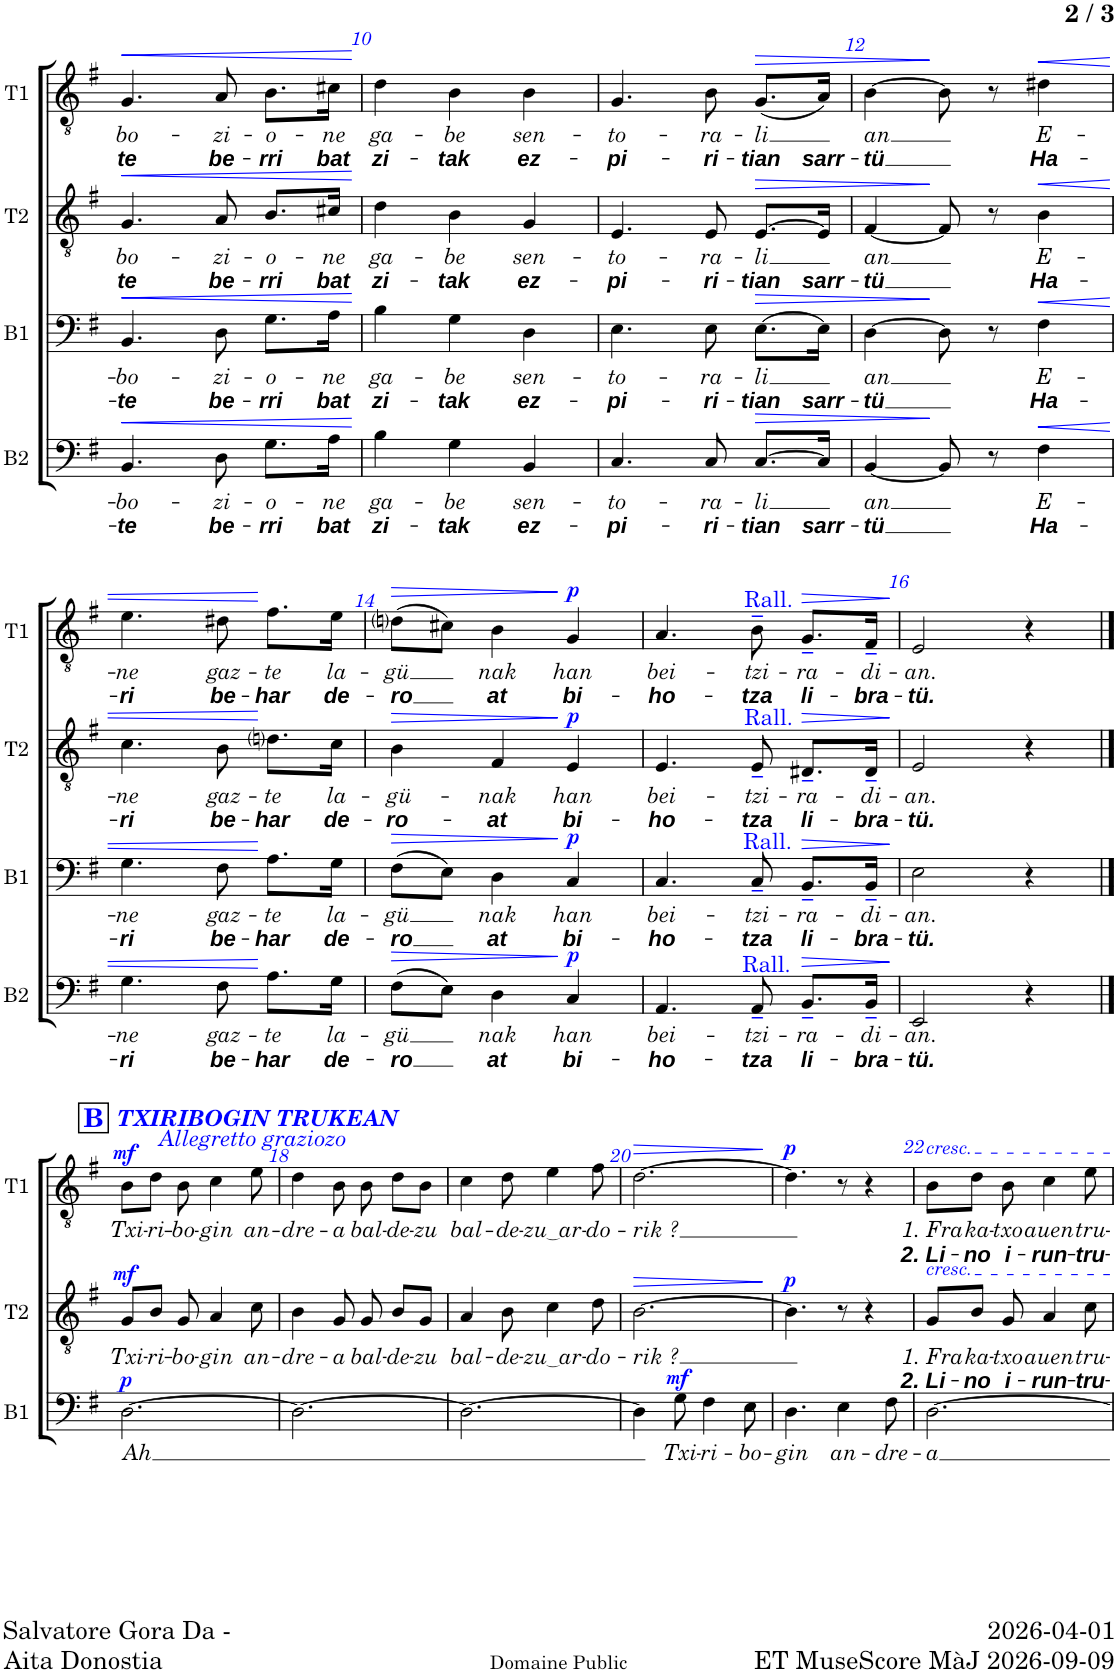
**kern	**text	**text	**dynam	**kern	**text	**text	**dynam	**kern	**text	**text	**dynam	**kern	**text	**text	**dynam
*part4	*part4	*part4	*part4	*part3	*part3	*part3	*part3	*part2	*part2	*part2	*part2	*part1	*part1	*part1	*part1
*staff4	*staff4	*staff4	*staff4	*staff3	*staff3	*staff3	*staff3	*staff2	*staff2	*staff2	*staff2	*staff1	*staff1	*staff1	*staff1
*I"Basse	*	*	*	*I"Baryton	*	*	*	*I"Ténor 2	*	*	*	*I"Ténor 1	*	*	*
*I'B2	*	*	*	*I'B1	*	*	*	*I'T2	*	*	*	*I'T1	*	*	*
!!LO:PB:g=z
*clefF4	*	*	*	*clefF4	*	*	*	*clefGv2	*	*	*	*clefGv2	*	*	*
*k[f#]	*	*	*	*k[f#]	*	*	*	*k[f#]	*	*	*	*k[f#]	*	*	*
*M3/4	*	*	*	*M3/4	*	*	*	*M3/4	*	*	*	*M3/4	*	*	*
=9	=9	=9	=9	=9	=9	=9	=9	=9	=9	=9	=9	=9	=9	=9	=9
!	!LO:LY:b	!LO:LY:b	!LO:HP:b	!	!LO:LY:b	!LO:LY:b	!LO:HP:b	!	!LO:LY:b	!LO:LY:b	!LO:HP:b	!	!LO:LY:b	!LO:LY:b	!LO:HP:b
4.BB/	bo-	te	<	4.BB/	bo-	te	<	4.G/	bo-	te	<	4.G/	bo-	te	<
!	!LO:LY:b	!LO:LY:b	!	!	!LO:LY:b	!LO:LY:b	!	!	!LO:LY:b	!LO:LY:b	!	!	!LO:LY:b	!LO:LY:b	!
8D\	-zi-	be-	.	8D\	-zi-	be-	.	8A/	-zi-	be-	.	8A/	-zi-	be-	.
!	!LO:LY:b	!LO:LY:b	!	!	!LO:LY:b	!LO:LY:b	!	!	!LO:LY:b	!LO:LY:b	!	!	!LO:LY:b	!LO:LY:b	!
8.G\L	-o-	-rri	.	8.G\L	-o-	-rri	.	8.B/L	-o-	-rri	.	8.B\L	-o-	-rri	.
!	!LO:LY:b	!LO:LY:b	!	!	!LO:LY:b	!LO:LY:b	!	!	!LO:LY:b	!LO:LY:b	!	!	!LO:LY:b	!LO:LY:b	!
16A\Jk	-ne	bat	.	16A\Jk	-ne	bat	.	16c#X/Jk	-ne	bat	.	16c#X\Jk	-ne	bat	.
.	.	.	[	.	.	.	[	.	.	.	[	.	.	.	[
=10	=10	=10	=10	=10	=10	=10	=10	=10	=10	=10	=10	=10	=10	=10	=10
!	!LO:LY:b	!LO:LY:b	!	!	!LO:LY:b	!LO:LY:b	!	!	!LO:LY:b	!LO:LY:b	!	!	!LO:LY:b	!LO:LY:b	!
4B\	ga-	zi-	.	4B\	ga-	zi-	.	4d\	ga-	zi-	.	4d\	ga-	zi-	.
!	!LO:LY:b	!LO:LY:b	!	!	!LO:LY:b	!LO:LY:b	!	!	!LO:LY:b	!LO:LY:b	!	!	!LO:LY:b	!LO:LY:b	!
4G\	-be	-tak	.	4G\	-be	-tak	.	4B\	-be	-tak	.	4B\	-be	-tak	.
!	!LO:LY:b	!LO:LY:b	!	!	!LO:LY:b	!LO:LY:b	!	!	!LO:LY:b	!LO:LY:b	!	!	!LO:LY:b	!LO:LY:b	!
4BB/	sen-	ez-	.	4D\	sen-	ez-	.	4G/	sen-	ez-	.	4B\	sen-	ez-	.
=11	=11	=11	=11	=11	=11	=11	=11	=11	=11	=11	=11	=11	=11	=11	=11
!	!LO:LY:b	!LO:LY:b	!	!	!LO:LY:b	!LO:LY:b	!	!	!LO:LY:b	!LO:LY:b	!	!	!LO:LY:b	!LO:LY:b	!
4.C/	-to-	-pi-	.	4.E\	-to-	-pi-	.	4.E/	-to-	-pi-	.	4.G/	-to-	-pi-	.
!	!LO:LY:b	!LO:LY:b	!	!	!LO:LY:b	!LO:LY:b	!	!	!LO:LY:b	!LO:LY:b	!	!	!LO:LY:b	!LO:LY:b	!
8C/	-ra-	-ri-	.	8E\	-ra-	-ri-	.	8E/	-ra-	-ri-	.	8B\	-ra-	-ri-	.
!	!LO:LY:b	!LO:LY:b	!LO:HP:b	!	!LO:LY:b	!LO:LY:b	!LO:HP:b	!	!LO:LY:b	!LO:LY:b	!LO:HP:b	!	!LO:LY:b	!LO:LY:b	!LO:HP:b
[>8.C/L	-li	-tian	>	[>8.E\L	-li	-tian	>	[>8.E/L	-li	-tian	>	(8.G/L	-li	-tian	>
!	!	!LO:LY:b	!	!	!	!LO:LY:b	!	!	!	!LO:LY:b	!	!	!	!LO:LY:b	!
16C/Jk]	.	sarr-	.	16E\Jk]	.	sarr-	.	16E/Jk]	.	sarr-	.	16A/Jk)	.	sarr-	.
=12	=12	=12	=12	=12	=12	=12	=12	=12	=12	=12	=12	=12	=12	=12	=12
!	!LO:LY:b	!LO:LY:b	!	!	!LO:LY:b	!LO:LY:b	!	!	!LO:LY:b	!LO:LY:b	!	!	!LO:LY:b	!LO:LY:b	!
[4BB/	an	-tü	.	[4D\	an	-tü	.	[4F#/	an	-tü	.	[4B\	an	-tü	.
8BB/]	.	.	]	8D\]	.	.	]	8F#/]	.	.	]	8B\]	.	.	]
8r	.	.	.	8r	.	.	.	8r	.	.	.	8r	.	.	.
!	!LO:LY:b	!LO:LY:b	!LO:HP:b	!	!LO:LY:b	!LO:LY:b	!LO:HP:b	!	!LO:LY:b	!LO:LY:b	!LO:HP:b	!	!LO:LY:b	!LO:LY:b	!LO:HP:b
4F#\	E-	Ha-	<	4F#\	E-	Ha-	<	4B\	E-	Ha-	<	4d#X\	E-	Ha-	<
!!LO:LB:g=z
=13	=13	=13	=13	=13	=13	=13	=13	=13	=13	=13	=13	=13	=13	=13	=13
!	!LO:LY:b	!LO:LY:b	!	!	!LO:LY:b	!LO:LY:b	!	!	!LO:LY:b	!LO:LY:b	!	!	!LO:LY:b	!LO:LY:b	!
4.G\	-ne	-ri	.	4.G\	-ne	-ri	.	4.c\	-ne	-ri	.	4.e\	-ne	-ri	.
!	!LO:LY:b	!LO:LY:b	!	!	!LO:LY:b	!LO:LY:b	!	!	!LO:LY:b	!LO:LY:b	!	!	!LO:LY:b	!LO:LY:b	!
8F#\	gaz-	be-	.	8F#\	gaz-	be-	.	8B\	gaz-	be-	.	8d#X\	gaz-	be-	.
!	!LO:LY:b	!LO:LY:b	!	!	!LO:LY:b	!LO:LY:b	!	!	!LO:LY:b	!LO:LY:b	!	!	!LO:LY:b	!LO:LY:b	!
8.A\L	-te	-har	[	8.A\L	-te	-har	[	8.dni\L	-te	-har	[	8.f#\L	-te	-har	[
!	!LO:LY:b	!LO:LY:b	!	!	!LO:LY:b	!LO:LY:b	!	!	!LO:LY:b	!LO:LY:b	!	!	!LO:LY:b	!LO:LY:b	!
16G\Jk	la-	de-	.	16G\Jk	la-	de-	.	16c\Jk	la-	de-	.	16e\Jk	la-	de-	.
=14	=14	=14	=14	=14	=14	=14	=14	=14	=14	=14	=14	=14	=14	=14	=14
!	!LO:LY:b	!LO:LY:b	!LO:HP:b	!	!LO:LY:b	!LO:LY:b	!LO:HP:b	!	!LO:LY:b	!LO:LY:b	!LO:HP:b	!	!LO:LY:b	!LO:LY:b	!LO:HP:b
(8F#\L	-gü	-ro	>	(8F#\L	-gü	-ro	>	4B\	-gü-	-ro-	>	(8dni\L	-gü	-ro	>
8E\J)	.	.	.	8E\J)	.	.	.	.	.	.	.	8c#X\J)	.	.	.
!	!LO:LY:b	!LO:LY:b	!	!	!LO:LY:b	!LO:LY:b	!	!	!LO:LY:b	!LO:LY:b	!	!	!LO:LY:b	!LO:LY:b	!
4D\	nak	at	.	4D\	nak	at	.	4F#/	-nak	-at	.	4B\	nak	at	.
!	!LO:LY:b	!LO:LY:b	!LO:DY:n=1:a	!	!LO:LY:b	!LO:LY:b	!LO:DY:n=1:a	!	!LO:LY:b	!LO:LY:b	!LO:DY:n=1:a	!	!LO:LY:b	!LO:LY:b	!LO:DY:n=1:a
4C/	han	bi-	] p	4C/	han	bi-	] p	4E/	han	bi-	] p	4G/	han	bi-	] p
=15	=15	=15	=15	=15	=15	=15	=15	=15	=15	=15	=15	=15	=15	=15	=15
!	!LO:LY:b	!LO:LY:b	!	!	!LO:LY:b	!LO:LY:b	!	!	!LO:LY:b	!LO:LY:b	!	!	!LO:LY:b	!LO:LY:b	!
4.AA/	bei-	-ho-	.	4.C/	bei-	-ho-	.	4.E/	bei-	-ho-	.	4.A/	bei-	-ho-	.
!	!	!	!	!	!	!	!	!	!	!	!	!LO:TX:a:color=#0000FF:t=Rall.	!	!	!
!	!	!	!	!	!	!	!	!LO:TX:a:color=#0000FF:t=Rall.	!	!	!	!	!	!	!
!	!	!	!	!LO:TX:a:color=#0000FF:t=Rall.	!	!	!	!	!	!	!	!	!	!	!
!LO:TX:a:color=#0000FF:t=Rall.	!	!	!	!	!	!	!	!	!	!	!	!	!	!	!
!	!LO:LY:b	!LO:LY:b	!	!	!LO:LY:b	!LO:LY:b	!	!	!LO:LY:b	!LO:LY:b	!	!	!LO:LY:b	!LO:LY:b	!
8AA~/	-tzi-	-tza	.	8C~/	-tzi-	-tza	.	8E~/	-tzi-	-tza	.	8B~\	-tzi-	-tza	.
!	!LO:LY:b	!LO:LY:b	!LO:HP:b	!	!LO:LY:b	!LO:LY:b	!LO:HP:b	!	!LO:LY:b	!LO:LY:b	!LO:HP:b	!	!LO:LY:b	!LO:LY:b	!LO:HP:b
8.BB~/L	-ra-	li-	>	8.BB~/L	-ra-	li-	>	8.D#X~/L	-ra-	li-	>	8.G~/L	-ra-	li-	>
!	!LO:LY:b	!LO:LY:b	!	!	!LO:LY:b	!LO:LY:b	!	!	!LO:LY:b	!LO:LY:b	!	!	!LO:LY:b	!LO:LY:b	!
16BB~/Jk	-di-	-bra-	.	16BB~/Jk	-di-	-bra-	.	16D#~/Jk	-di-	-bra-	.	16F#~/Jk	-di-	-bra-	.
.	.	.	]	.	.	.	]	.	.	.	]	.	.	.	]
=16	=16	=16	=16	=16	=16	=16	=16	=16	=16	=16	=16	=16	=16	=16	=16
!	!LO:LY:b	!LO:LY:b	!	!	!LO:LY:b	!LO:LY:b	!	!	!LO:LY:b	!LO:LY:b	!	!	!LO:LY:b	!LO:LY:b	!
2EE/	-an.	-tü.	.	2E\	-an.	-tü.	.	2E/	-an.	-tü.	.	2E/	-an.	-tü.	.
4r	.	.	.	4r	.	.	.	4r	.	.	.	4r	.	.	.
!!LO:LB:g=z
==17	==17	==17	==17	==17	==17	==17	==17	==17	==17	==17	==17	==17	==17	==17	==17
!!LO:REH:place=s1:a:B:cj:color=#0000FF:fs=14:t=B
*	*	*	*	*clefF4	*	*	*	*	*	*	*	*	*	*	*
!	!	!	!	!	!	!	!	!	!	!	!	!LO:TX:a:Bi:color=#0000FF:t=TXIRIBOGIN TRUKEAN	!	!	!
!	!	!	!	!	!	!	!	!	!	!	!	!LO:TX:a:i:color=#0000FF:t=Allegretto graziozo	!	!	!
!	!	!	!	!	!LO:LY:b	!	!LO:DY:a	!	!LO:LY:b	!	!LO:DY:a	!	!LO:LY:b	!	!LO:DY:a
2.r	.	.	.	[>2.D\	-Ah	.	p	8G/L	Txi-	.	mf	8B\L	Txi-	.	mf
!	!	!	!	!	!	!	!	!	!LO:LY:b	!	!	!	!LO:LY:b	!	!
.	.	.	.	.	.	.	.	8B/J	-ri-	.	.	8d\J	-ri-	.	.
!	!	!	!	!	!	!	!	!	!LO:LY:b	!	!	!	!LO:LY:b	!	!
.	.	.	.	.	.	.	.	8G/	-bo-	.	.	8B\	-bo-	.	.
!	!	!	!	!	!	!	!	!	!LO:LY:b	!	!	!	!LO:LY:b	!	!
.	.	.	.	.	.	.	.	4A/	-gin	.	.	4c\	-gin	.	.
!	!	!	!	!	!	!	!	!	!LO:LY:b	!	!	!	!LO:LY:b	!	!
.	.	.	.	.	.	.	.	8c\	an-	.	.	8e\	an-	.	.
=18	=18	=18	=18	=18	=18	=18	=18	=18	=18	=18	=18	=18	=18	=18	=18
!	!	!	!	!	!	!	!	!	!LO:LY:b	!	!	!	!LO:LY:b	!	!
2.r	.	.	.	2.D\_	.	.	.	4B\	-dre-	.	.	4d\	-dre-	.	.
!	!	!	!	!	!	!	!	!	!LO:LY:b	!	!	!	!LO:LY:b	!	!
.	.	.	.	.	.	.	.	8G/	-a	.	.	8B\	-a	.	.
!	!	!	!	!	!	!	!	!	!LO:LY:b	!	!	!	!LO:LY:b	!	!
.	.	.	.	.	.	.	.	8G/	bal-	.	.	8B\	bal-	.	.
!	!	!	!	!	!	!	!	!	!LO:LY:b	!	!	!	!LO:LY:b	!	!
.	.	.	.	.	.	.	.	8B/L	-de-	.	.	8d\L	-de-	.	.
!	!	!	!	!	!	!	!	!	!LO:LY:b	!	!	!	!LO:LY:b	!	!
.	.	.	.	.	.	.	.	8G/J	-zu	.	.	8B\J	-zu	.	.
=19	=19	=19	=19	=19	=19	=19	=19	=19	=19	=19	=19	=19	=19	=19	=19
!	!	!	!	!	!	!	!	!	!LO:LY:b	!	!	!	!LO:LY:b	!	!
2.r	.	.	.	2.D\_	.	.	.	4A/	bal-	.	.	4c\	bal-	.	.
!	!	!	!	!	!	!	!	!	!LO:LY:b	!	!	!	!LO:LY:b	!	!
.	.	.	.	.	.	.	.	8B\	-de-	.	.	8d\	-de-	.	.
!	!	!	!	!	!	!	!	!	!LO:LY:b	!	!	!	!LO:LY:b	!	!
.	.	.	.	.	.	.	.	4c\	-zuar-	.	.	4e\	-zuar-	.	.
!	!	!	!	!	!	!	!	!	!LO:LY:b	!	!	!	!LO:LY:b	!	!
.	.	.	.	.	.	.	.	8d\	-do-	.	.	8f#\	-do-	.	.
=20	=20	=20	=20	=20	=20	=20	=20	=20	=20	=20	=20	=20	=20	=20	=20
!	!	!	!	!	!	!	!	!	!LO:LY:b	!	!LO:HP:b	!	!LO:LY:b	!	!LO:HP:b
2.r	.	.	.	4D\]	.	.	.	[2.B\	-rik ?	.	>	[2.d\	-rik ?	.	>
!	!	!	!	!	!LO:LY:b	!	!LO:DY:a	!	!	!	!	!	!	!	!
.	.	.	.	8G\	Txi-	.	mf	.	.	.	.	.	.	.	.
!	!	!	!	!	!LO:LY:b	!	!	!	!	!	!	!	!	!	!
.	.	.	.	4F#\	-ri-	.	.	.	.	.	.	.	.	.	.
!	!	!	!	!	!LO:LY:b	!	!	!	!	!	!	!	!	!	!
.	.	.	.	8E\	-bo-	.	.	.	.	.	.	.	.	.	.
.	.	.	.	.	.	.	.	.	.	.	]	.	.	.	]
=21	=21	=21	=21	=21	=21	=21	=21	=21	=21	=21	=21	=21	=21	=21	=21
!	!	!	!	!	!LO:LY:b	!	!	!	!	!	!LO:DY:a	!	!	!	!LO:DY:a
2.r	.	.	.	4.D\	-gin	.	.	4.B\]	.	.	p	4.d\]	.	.	p
!	!	!	!	!	!LO:LY:b	!	!	!	!	!	!	!	!	!	!
.	.	.	.	4E\	an-	.	.	8r	.	.	.	8r	.	.	.
.	.	.	.	.	.	.	.	4r	.	.	.	4r	.	.	.
!	!	!	!	!	!LO:LY:b	!	!	!	!	!	!	!	!	!	!
.	.	.	.	8F#\	-dre-	.	.	.	.	.	.	.	.	.	.
=22	=22	=22	=22	=22	=22	=22	=22	=22	=22	=22	=22	=22	=22	=22	=22
!	!	!	!	!	!	!	!	!	!	!	!	!LO:TX:a:i:color=#0000FF:t=cresc.	!	!	!
!	!	!	!	!	!	!	!	!LO:TX:a:i:color=#0000FF:t=cresc.	!	!	!	!	!	!	!
!	!	!	!	!	!LO:LY:b	!	!	!	!LO:LY:b	!LO:LY:b	!	!	!LO:LY:b	!LO:LY:b	!
2.r	.	.	.	[>2.D\	-a	.	.	8G/L	1. Fra	2. Li-	.	8B\L	1. Fra	2. Li-	.
!	!	!	!	!	!	!	!	!	!LO:LY:b	!LO:LY:b	!	!	!LO:LY:b	!LO:LY:b	!
.	.	.	.	.	.	.	.	8B/J	ka-	-no	.	8d\J	ka-	-no	.
!	!	!	!	!	!	!	!	!	!LO:LY:b	!LO:LY:b	!	!	!LO:LY:b	!LO:LY:b	!
.	.	.	.	.	.	.	.	8G/	-txo	i-	.	8B\	-txo	i-	.
!	!	!	!	!	!	!	!	!	!LO:LY:b	!LO:LY:b	!	!	!LO:LY:b	!LO:LY:b	!
.	.	.	.	.	.	.	.	4A/	auen	-run-	.	4c\	auen	-run-	.
!	!	!	!	!	!	!	!	!	!LO:LY:b	!LO:LY:b	!	!	!LO:LY:b	!LO:LY:b	!
.	.	.	.	.	.	.	.	8c\	tru-	-tru-	.	8e\	tru-	-tru-	.
=	=	=	=	=	=	=	=	=	=	=	=	=	=	=	=
*-	*-	*-	*-	*-	*-	*-	*-	*-	*-	*-	*-	*-	*-	*-	*-
